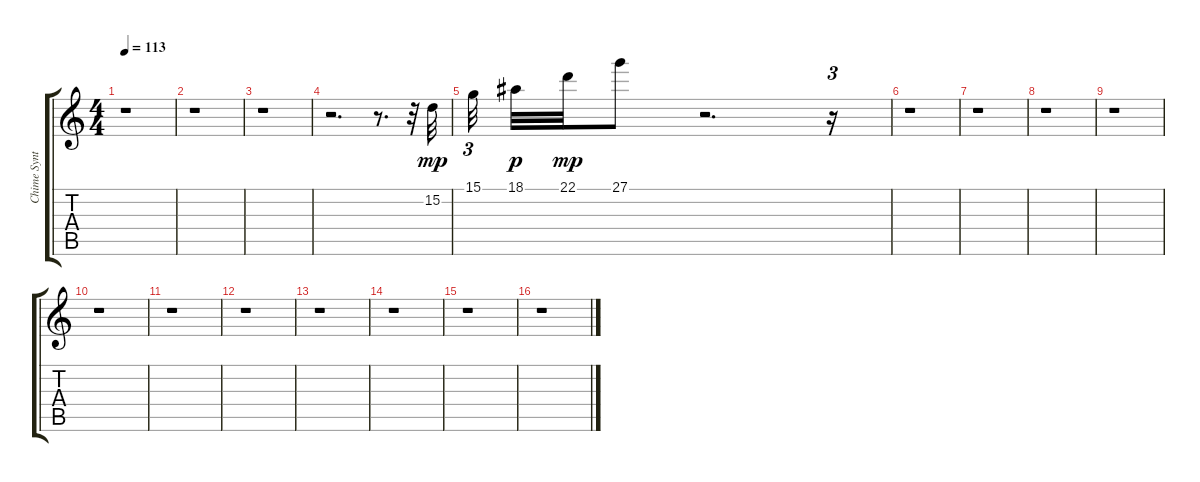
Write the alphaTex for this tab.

\track ("Chime Synt" "Chime Synt") {instrument fx3crystal}
\staff {score tabs}
\tuning (E4 B3 G3 D3 A2 E2) {hide}
\ts (4 4)
\tempo 113
\clef g2
\ks c
r.1{dy mp} |
r.1 |
r.1 |
r.2{d} r.8{d} r.32 15.2.32 |
15.1.32{tu (3 2) beam splitsecondary} 18.1.32{dy p} 22.1.32{dy mp} 27.1.8 r.2{d} r.16{tu (3 2)} |
r.1 |
r.1 |
r.1 |
r.1 |
r.1 |
r.1 |
r.1 |
r.1 |
r.1 |
r.1 |
r.1
